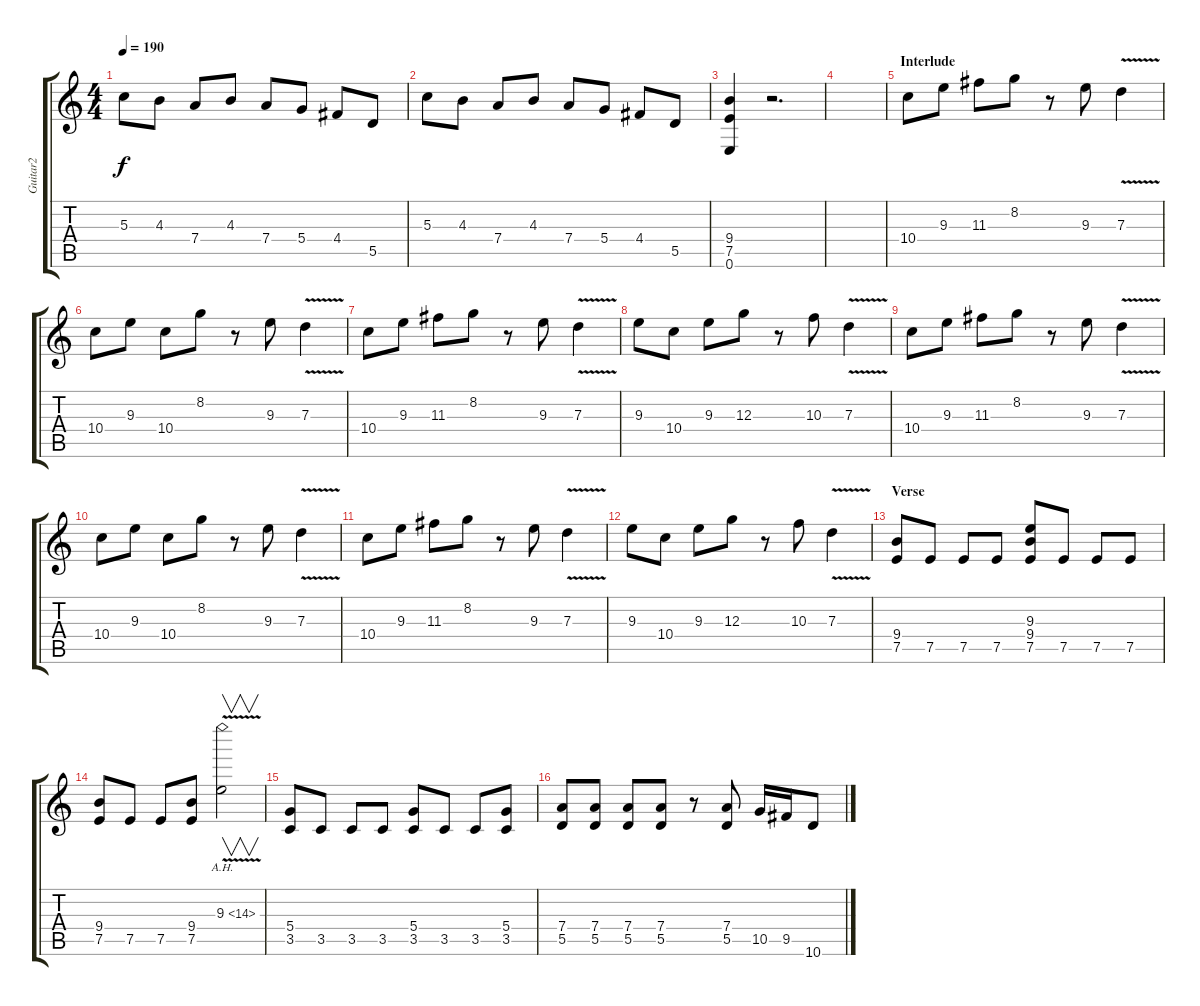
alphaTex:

\track ("Guitar2" "Guitar2") {instrument distortionguitar}
\staff {score tabs}
\tuning (E4 B3 G3 D3 A2 E2) {hide}
\ts (4 4)
\tempo 190
\clef g2
\ks c
5.3.8{dy f} 4.3.8 7.4.8 4.3.8 7.4.8 5.4.8 4.4.8 5.5.8 |
5.3.8 4.3.8 7.4.8 4.3.8 7.4.8 5.4.8 4.4.8 5.5.8 |
(9.4 7.5 0.6).4 r.2{d} |
|
\section ("" "Interlude")
10.4.8 9.3.8 11.3.8 8.2.8 r.8 9.3.8 7.3{v}.4 |
10.4.8 9.3.8 10.4.8 8.2.8 r.8 9.3.8 7.3{v}.4 |
10.4.8 9.3.8 11.3.8 8.2.8 r.8 9.3.8 7.3{v}.4 |
9.3.8 10.4.8 9.3.8 12.3.8 r.8 10.3.8 7.3{v}.4 |
10.4.8 9.3.8 11.3.8 8.2.8 r.8 9.3.8 7.3{v}.4 |
10.4.8 9.3.8 10.4.8 8.2.8 r.8 9.3.8 7.3{v}.4 |
10.4.8 9.3.8 11.3.8 8.2.8 r.8 9.3.8 7.3{v}.4 |
9.3.8 10.4.8 9.3.8 12.3.8 r.8 10.3.8 7.3{v}.4 |
\section ("" "Verse")
(9.4 7.5).8 7.5.8 7.5.8 7.5.8 (9.3 9.4 7.5).8 7.5.8 7.5.8 7.5.8 |
(9.4 7.5).8 7.5.8 7.5.8 (9.4 7.5).8 9.3{ah 5 v}.2{v} |
(5.4 3.5).8 3.5.8 3.5.8 3.5.8 (5.4 3.5).8 3.5.8 3.5.8 (5.4 3.5).8 |
(7.4 5.5).8 (7.4 5.5).8 (7.4 5.5).8 (7.4 5.5).8 r.8 (7.4 5.5).8 10.5.16 9.5.16 10.6.8
